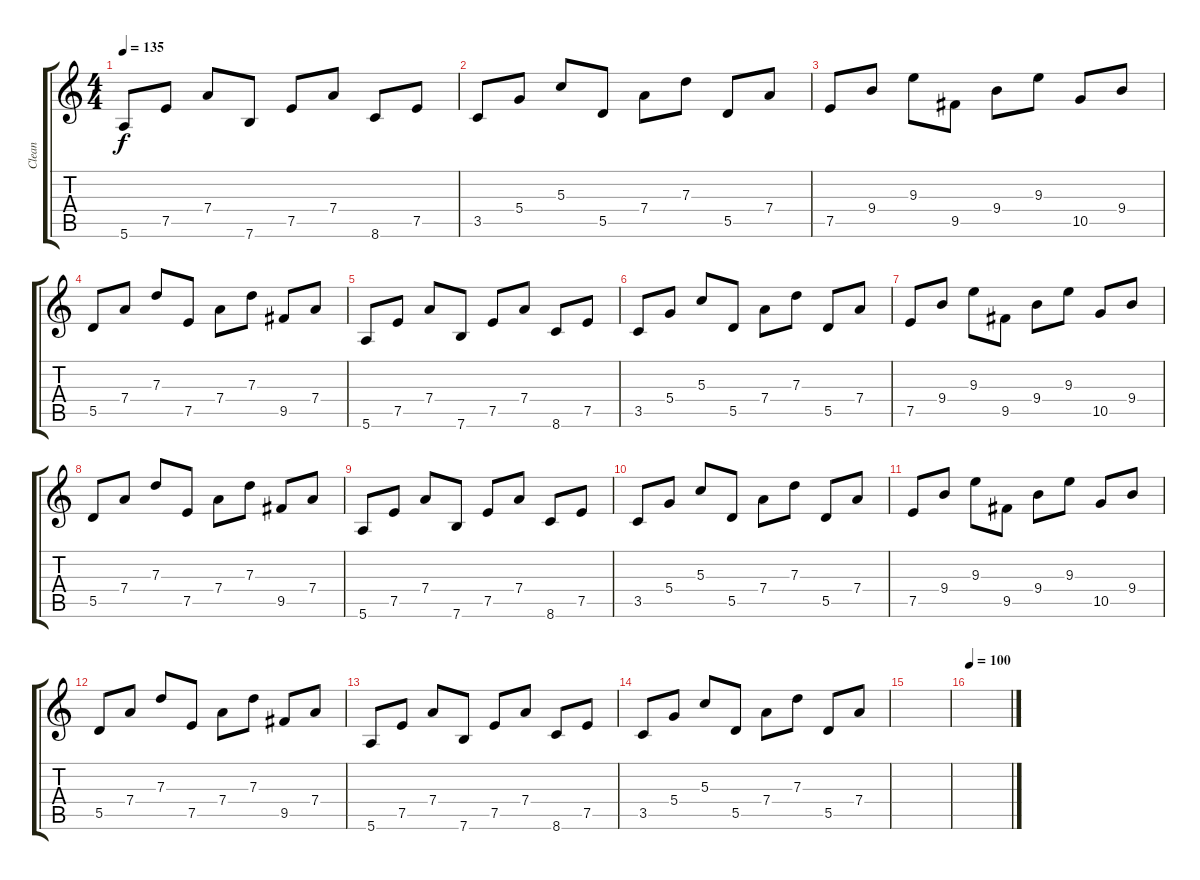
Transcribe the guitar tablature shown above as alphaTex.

\track ("Clean" "Clean") {instrument electricguitarclean}
\staff {score tabs}
\tuning (E4 B3 G3 D3 A2 E2) {hide}
\ts (4 4)
\tempo 135
\clef g2
\ks c
5.6.8{dy f} 7.5.8 7.4.8 7.6.8 7.5.8 7.4.8 8.6.8 7.5.8 |
3.5.8 5.4.8 5.3.8 5.5.8 7.4.8 7.3.8 5.5.8 7.4.8 |
7.5.8 9.4.8 9.3.8 9.5.8 9.4.8 9.3.8 10.5.8 9.4.8 |
5.5.8 7.4.8 7.3.8 7.5.8 7.4.8 7.3.8 9.5.8 7.4.8 |
5.6.8 7.5.8 7.4.8 7.6.8 7.5.8 7.4.8 8.6.8 7.5.8 |
3.5.8 5.4.8 5.3.8 5.5.8 7.4.8 7.3.8 5.5.8 7.4.8 |
7.5.8 9.4.8 9.3.8 9.5.8 9.4.8 9.3.8 10.5.8 9.4.8 |
5.5.8 7.4.8 7.3.8 7.5.8 7.4.8 7.3.8 9.5.8 7.4.8 |
5.6.8 7.5.8 7.4.8 7.6.8 7.5.8 7.4.8 8.6.8 7.5.8 |
3.5.8 5.4.8 5.3.8 5.5.8 7.4.8 7.3.8 5.5.8 7.4.8 |
7.5.8 9.4.8 9.3.8 9.5.8 9.4.8 9.3.8 10.5.8 9.4.8 |
5.5.8 7.4.8 7.3.8 7.5.8 7.4.8 7.3.8 9.5.8 7.4.8 |
5.6.8 7.5.8 7.4.8 7.6.8 7.5.8 7.4.8 8.6.8 7.5.8 |
3.5.8 5.4.8 5.3.8 5.5.8 7.4.8 7.3.8 5.5.8 7.4.8 |
|
\tempo 100
